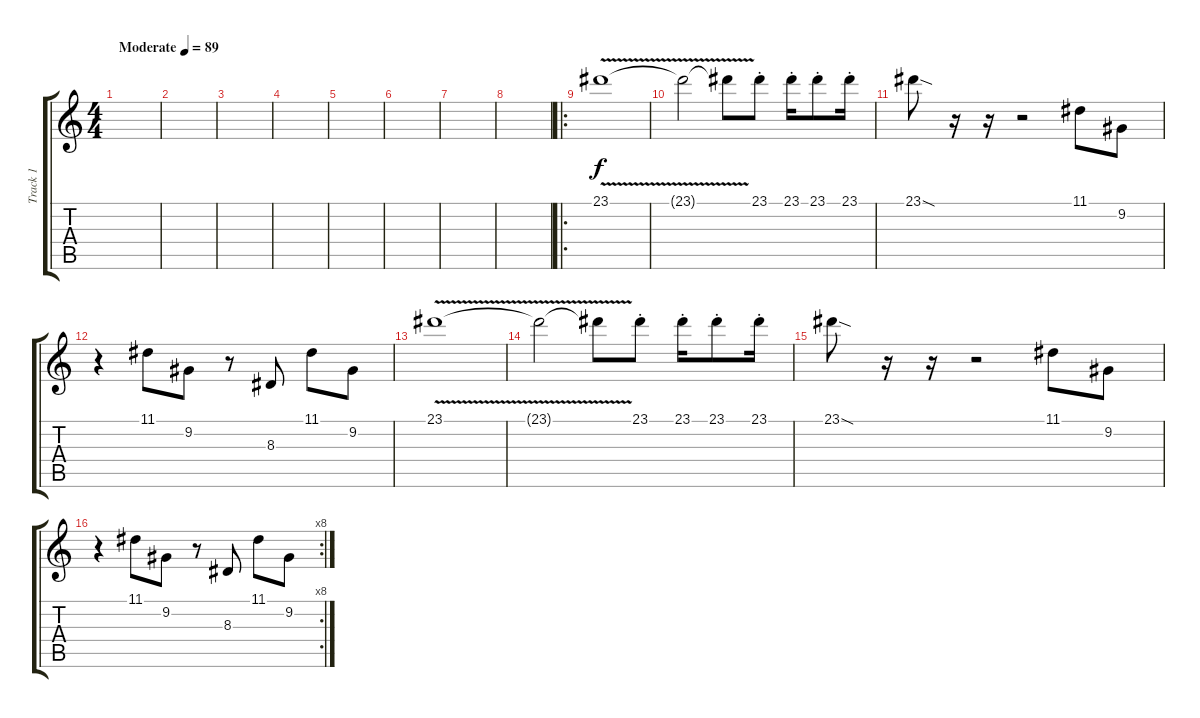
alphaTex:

\track ("Track 1" "Track 1") {instrument drawbarorgan}
\staff {score tabs}
\tuning (E4 B3 G3 D3 A2 E2) {hide}
\ts (4 4)
\tempo (89 "Moderate")
\clef g2
\ks c
|
|
|
|
|
|
|
|
\ro
23.1{v}.1 |
23.1{v t}.2 23.1{t}.8 23.1{st}.8 23.1{st}.16 23.1{st}.8 23.1{st}.16 |
23.1{sod}.8 r.16 r.16 r.2 11.1.8 9.2.8 |
r.4 11.1.8 9.2.8 r.8 8.3.8 11.1.8 9.2.8 |
23.1{v}.1 |
23.1{v t}.2 23.1{t}.8 23.1{st}.8 23.1{st}.16 23.1{st}.8 23.1{st}.16 |
23.1{sod}.8 r.16 r.16 r.2 11.1.8 9.2.8 |
\rc 8
r.4 11.1.8 9.2.8 r.8 8.3.8 11.1.8 9.2.8
